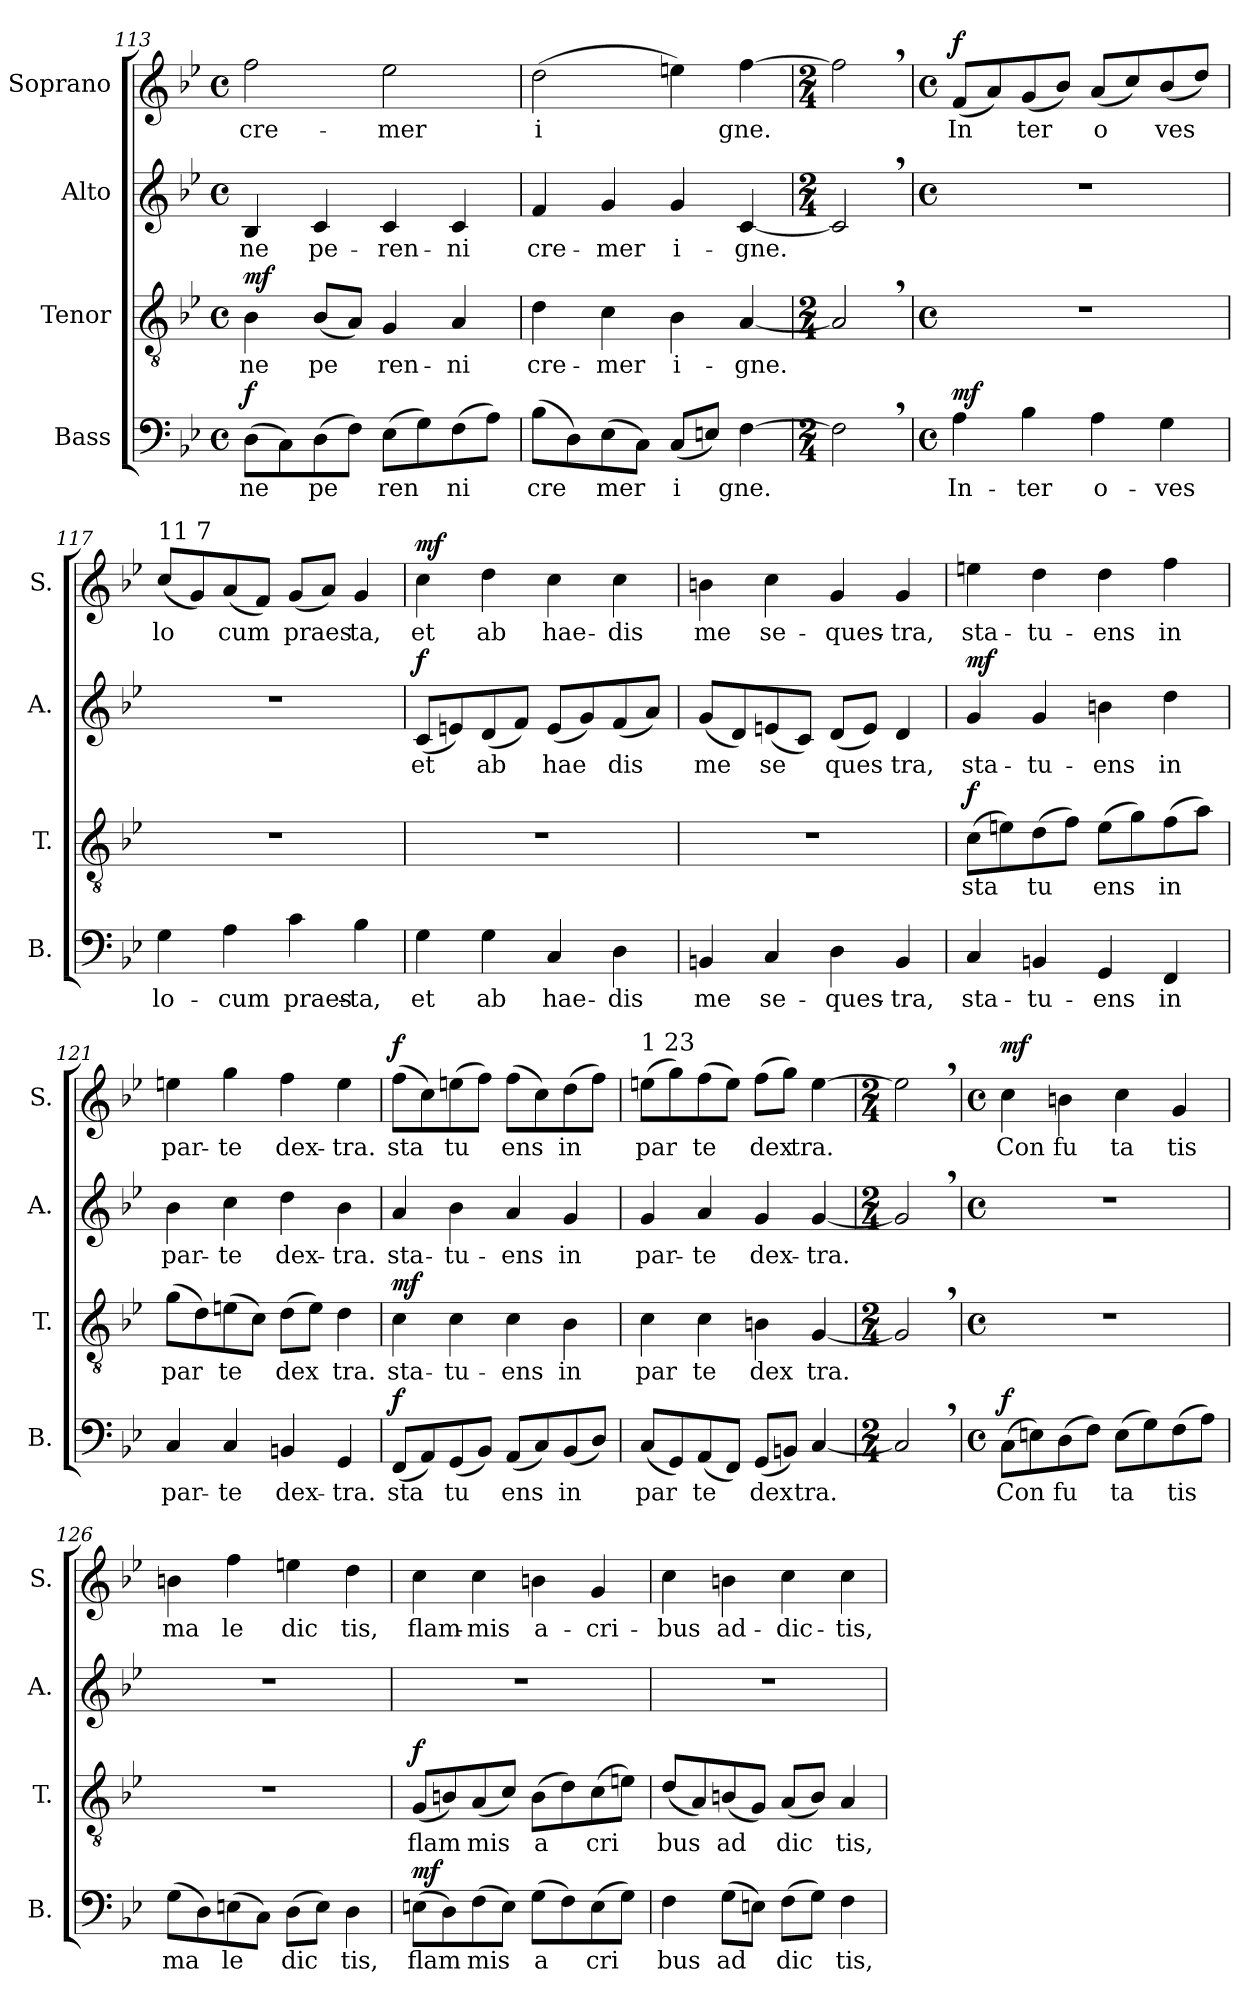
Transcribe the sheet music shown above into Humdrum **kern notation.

**kern	**text	**dynam	**kern	**text	**dynam	**kern	**text	**dynam	**kern	**text	**dynam
*part4	*part4	*part4	*part3	*part3	*part3	*part2	*part2	*part2	*part1	*part1	*part1
*staff4	*staff4	*staff4	*staff3	*staff3	*staff3	*staff2	*staff2	*staff2	*staff1	*staff1	*staff1
*I"Bass	*	*	*I"Tenor	*	*	*I"Alto	*	*	*I"Soprano	*	*
*I'B.	*	*	*I'T.	*	*	*I'A.	*	*	*I'S.	*	*
!!LO:PB:g=z
*clefF4	*	*	*clefGv2	*	*	*clefG2	*	*	*clefG2	*	*
*k[b-e-]	*	*	*k[b-e-]	*	*	*k[b-e-]	*	*	*k[b-e-]	*	*
*B-:	*	*	*B-:	*	*	*B-:	*	*	*B-:	*	*
*M4/4	*	*	*M4/4	*	*	*M4/4	*	*	*M4/4	*	*
*met(c)	*	*	*met(c)	*	*	*met(c)	*	*	*met(c)	*	*
=113	=113	=113	=113	=113	=113	=113	=113	=113	=113	=113	=113
!	!LO:LY:b:cj	!LO:DY:a	!	!LO:LY:b:cj	!LO:DY:a	!	!LO:LY:b:cj	!	!	!LO:LY:b:cj	!
(>8D\L	ne	f	4B-\	ne	mf	4B-/	ne	.	2ff\	cre-	.
!	!LO:LY:b:cj	!	!	!	!	!	!	!	!	!	!
8C\)	.	.	.	.	.	.	.	.	.	.	.
!	!LO:LY:b:cj	!	!	!LO:LY:b:cj	!	!	!LO:LY:b:cj	!	!	!	!
(>8D\	pe-	.	(>8B-/L	pe-	.	4c/	pe-	.	.	.	.
!	!LO:LY:b:cj	!	!	!LO:LY:b:cj	!	!	!	!	!	!	!
8F\J)	--	.	8A/J)	--	.	.	.	.	.	.	.
!	!LO:LY:b:cj	!	!	!LO:LY:b:cj	!	!	!LO:LY:b:cj	!	!	!LO:LY:b:cj	!
(>8E-\L	-ren-	.	4G/	-ren-	.	4c/	-ren-	.	2ee-\	-mer	.
!	!LO:LY:b:cj	!	!	!	!	!	!	!	!	!	!
8G\)	--	.	.	.	.	.	.	.	.	.	.
!	!LO:LY:b:cj	!	!	!LO:LY:b:cj	!	!	!LO:LY:b:cj	!	!	!	!
(>8F\	-ni	.	4A/	-ni	.	4c/	-ni	.	.	.	.
!	!LO:LY:b:cj	!	!	!	!	!	!	!	!	!	!
8A\J)	.	.	.	.	.	.	.	.	.	.	.
=114	=114	=114	=114	=114	=114	=114	=114	=114	=114	=114	=114
!	!LO:LY:b:cj	!	!	!LO:LY:b:cj	!	!	!LO:LY:b:cj	!	!	!LO:LY:b:cj	!
(>8B-\L	cre-	.	4d\	cre-	.	4f/	cre-	.	(>2dd\	i-	.
!	!LO:LY:b:cj	!	!	!	!	!	!	!	!	!	!
8D\)	--	.	.	.	.	.	.	.	.	.	.
!	!LO:LY:b:cj	!	!	!LO:LY:b:cj	!	!	!LO:LY:b:cj	!	!	!	!
(>8E-\	-mer	.	4c\	-mer	.	4g/	-mer	.	.	.	.
!	!LO:LY:b:cj	!	!	!	!	!	!	!	!	!	!
8C\J)	.	.	.	.	.	.	.	.	.	.	.
!	!LO:LY:b:cj	!	!	!LO:LY:b:cj	!	!	!LO:LY:b:cj	!	!	!LO:LY:b:cj	!
(>8C/L	i-	.	4B-\	i-	.	4g/	i-	.	4een\)	--	.
!	!LO:LY:b:cj	!	!	!	!	!	!	!	!	!	!
8En/J)	--	.	.	.	.	.	.	.	.	.	.
!	!LO:LY:b:cj	!	!	!LO:LY:b:cj	!	!	!LO:LY:b:cj	!	!	!LO:LY:b:cj	!
[>4F\	-gne.	.	[<4A/	-gne.	.	[<4c/	-gne.	.	[>4ff\	-gne.	.
=115	=115	=115	=115	=115	=115	=115	=115	=115	=115	=115	=115
*M2/4	*	*	*M2/4	*	*	*M2/4	*	*	*M2/4	*	*
!	!LO:LY:b:cj	!	!	!LO:LY:b:cj	!	!	!LO:LY:b:cj	!	!	!LO:LY:b:cj	!
2F,>\]	.	.	2A,>/]	.	.	2c,>/]	.	.	2ff,>\]	.	.
=116	=116	=116	=116	=116	=116	=116	=116	=116	=116	=116	=116
*M4/4	*	*	*M4/4	*	*	*M4/4	*	*	*M4/4	*	*
*met(c)	*	*	*met(c)	*	*	*met(c)	*	*	*met(c)	*	*
!	!LO:LY:b:cj	!LO:DY:a	!	!	!	!	!	!	!	!LO:LY:b:cj	!LO:DY:a
4A\	In-	mf	1r	.	.	1r	.	.	(>8f/L	In-	f
!	!	!	!	!	!	!	!	!	!	!LO:LY:b:cj	!
.	.	.	.	.	.	.	.	.	8a/)	--	.
!	!LO:LY:b:cj	!	!	!	!	!	!	!	!	!LO:LY:b:cj	!
4B-\	-ter	.	.	.	.	.	.	.	(>8g/	-ter	.
!	!	!	!	!	!	!	!	!	!	!LO:LY:b:cj	!
.	.	.	.	.	.	.	.	.	8b-/J)	.	.
!	!LO:LY:b:cj	!	!	!	!	!	!	!	!	!LO:LY:b:cj	!
4A\	o-	.	.	.	.	.	.	.	(>8a/L	o-	.
!	!	!	!	!	!	!	!	!	!	!LO:LY:b:cj	!
.	.	.	.	.	.	.	.	.	8cc/)	--	.
!	!LO:LY:b:cj	!	!	!	!	!	!	!	!	!LO:LY:b:cj	!
4G\	-ves	.	.	.	.	.	.	.	(>8b-/	-ves	.
!	!	!	!	!	!	!	!	!	!	!LO:LY:b:cj	!
.	.	.	.	.	.	.	.	.	8dd/J)	.	.
!!LO:PB:g=z
=117	=117	=117	=117	=117	=117	=117	=117	=117	=117	=117	=117
!	!	!	!	!	!	!	!	!	!LO:TX:a:t=11 7	!	!
!	!LO:LY:b:cj	!	!	!	!	!	!	!	!	!LO:LY:b:cj	!
4G\	lo-	.	1r	.	.	1r	.	.	(>8cc/L	lo-	.
!	!	!	!	!	!	!	!	!	!	!LO:LY:b:cj	!
.	.	.	.	.	.	.	.	.	8g/)	--	.
!	!LO:LY:b:cj	!	!	!	!	!	!	!	!	!LO:LY:b:cj	!
4A\	-cum	.	.	.	.	.	.	.	(>8a/	-cum	.
!	!	!	!	!	!	!	!	!	!	!LO:LY:b:cj	!
.	.	.	.	.	.	.	.	.	8f/J)	.	.
!	!LO:LY:b:cj	!	!	!	!	!	!	!	!	!LO:LY:b:cj	!
4c\	praes-	.	.	.	.	.	.	.	(>8g/L	praes-	.
!	!	!	!	!	!	!	!	!	!	!LO:LY:b:cj	!
.	.	.	.	.	.	.	.	.	8a/J)	--	.
!	!LO:LY:b:cj	!	!	!	!	!	!	!	!	!LO:LY:b:cj	!
4B-\	-ta,	.	.	.	.	.	.	.	4g/	-ta,	.
=118	=118	=118	=118	=118	=118	=118	=118	=118	=118	=118	=118
!	!LO:LY:b:cj	!	!	!	!	!	!LO:LY:b:cj	!LO:DY:a	!	!LO:LY:b:cj	!LO:DY:a
4G\	et	.	1r	.	.	(>8c/L	et	f	4cc\	et	mf
!	!	!	!	!	!	!	!LO:LY:b:cj	!	!	!	!
.	.	.	.	.	.	8en/)	.	.	.	.	.
!	!LO:LY:b:cj	!	!	!	!	!	!LO:LY:b:cj	!	!	!LO:LY:b:cj	!
4G\	ab	.	.	.	.	(>8d/	ab	.	4dd\	ab	.
!	!	!	!	!	!	!	!LO:LY:b:cj	!	!	!	!
.	.	.	.	.	.	8f/J)	.	.	.	.	.
!	!LO:LY:b:cj	!	!	!	!	!	!LO:LY:b:cj	!	!	!LO:LY:b:cj	!
4C/	hae-	.	.	.	.	(>8e/L	hae-	.	4cc\	hae-	.
!	!	!	!	!	!	!	!LO:LY:b:cj	!	!	!	!
.	.	.	.	.	.	8g/)	--	.	.	.	.
!	!LO:LY:b:cj	!	!	!	!	!	!LO:LY:b:cj	!	!	!LO:LY:b:cj	!
4D\	-dis	.	.	.	.	(>8f/	-dis	.	4cc\	-dis	.
!	!	!	!	!	!	!	!LO:LY:b:cj	!	!	!	!
.	.	.	.	.	.	8a/J)	.	.	.	.	.
=119	=119	=119	=119	=119	=119	=119	=119	=119	=119	=119	=119
!	!LO:LY:b:cj	!	!	!	!	!	!LO:LY:b:cj	!	!	!LO:LY:b:cj	!
4BBn/	me	.	1r	.	.	(>8g/L	me	.	4bn\	me	.
!	!	!	!	!	!	!	!LO:LY:b:cj	!	!	!	!
.	.	.	.	.	.	8d/)	.	.	.	.	.
!	!LO:LY:b:cj	!	!	!	!	!	!LO:LY:b:cj	!	!	!LO:LY:b:cj	!
4C/	se-	.	.	.	.	(>8en/	se-	.	4cc\	se-	.
!	!	!	!	!	!	!	!LO:LY:b:cj	!	!	!	!
.	.	.	.	.	.	8c/J)	--	.	.	.	.
!	!LO:LY:b:cj	!	!	!	!	!	!LO:LY:b:cj	!	!	!LO:LY:b:cj	!
4D\	-ques-	.	.	.	.	(>8d/L	-ques-	.	4g/	-ques-	.
!	!	!	!	!	!	!	!LO:LY:b:cj	!	!	!	!
.	.	.	.	.	.	8e/J)	--	.	.	.	.
!	!LO:LY:b:cj	!	!	!	!	!	!LO:LY:b:cj	!	!	!LO:LY:b:cj	!
4BB/	-tra,	.	.	.	.	4d/	-tra,	.	4g/	-tra,	.
!!LO:PB:g=z
=120	=120	=120	=120	=120	=120	=120	=120	=120	=120	=120	=120
!	!LO:LY:b:cj	!	!	!LO:LY:b:cj	!LO:DY:a	!	!LO:LY:b:cj	!LO:DY:a	!	!LO:LY:b:cj	!
4C/	sta-	.	(>8c\L	sta-	f	4g/	sta-	mf	4een\	sta-	.
!	!	!	!	!LO:LY:b:cj	!	!	!	!	!	!	!
.	.	.	8en\)	--	.	.	.	.	.	.	.
!	!LO:LY:b:cj	!	!	!LO:LY:b:cj	!	!	!LO:LY:b:cj	!	!	!LO:LY:b:cj	!
4BBn/	-tu-	.	(>8d\	-tu-	.	4g/	-tu-	.	4dd\	-tu-	.
!	!	!	!	!LO:LY:b:cj	!	!	!	!	!	!	!
.	.	.	8f\J)	--	.	.	.	.	.	.	.
!	!LO:LY:b:cj	!	!	!LO:LY:b:cj	!	!	!LO:LY:b:cj	!	!	!LO:LY:b:cj	!
4GG/	-ens	.	(>8e\L	-ens	.	4bn\	-ens	.	4dd\	-ens	.
!	!	!	!	!LO:LY:b:cj	!	!	!	!	!	!	!
.	.	.	8g\)	.	.	.	.	.	.	.	.
!	!LO:LY:b:cj	!	!	!LO:LY:b:cj	!	!	!LO:LY:b:cj	!	!	!LO:LY:b:cj	!
4FF/	in	.	(>8f\	in	.	4dd\	in	.	4ff\	in	.
!	!	!	!	!LO:LY:b:cj	!	!	!	!	!	!	!
.	.	.	8a\J)	.	.	.	.	.	.	.	.
=121	=121	=121	=121	=121	=121	=121	=121	=121	=121	=121	=121
!	!LO:LY:b:cj	!	!	!LO:LY:b:cj	!	!	!LO:LY:b:cj	!	!	!LO:LY:b:cj	!
4C/	par-	.	(>8g\L	par-	.	4b-\	par-	.	4een\	par-	.
!	!	!	!	!LO:LY:b:cj	!	!	!	!	!	!	!
.	.	.	8d\)	--	.	.	.	.	.	.	.
!	!LO:LY:b:cj	!	!	!LO:LY:b:cj	!	!	!LO:LY:b:cj	!	!	!LO:LY:b:cj	!
4C/	-te	.	(>8en\	-te	.	4cc\	-te	.	4gg\	-te	.
!	!	!	!	!LO:LY:b:cj	!	!	!	!	!	!	!
.	.	.	8c\J)	.	.	.	.	.	.	.	.
!	!LO:LY:b:cj	!	!	!LO:LY:b:cj	!	!	!LO:LY:b:cj	!	!	!LO:LY:b:cj	!
4BBn/	dex-	.	(>8d\L	dex-	.	4dd\	dex-	.	4ff\	dex-	.
!	!	!	!	!LO:LY:b:cj	!	!	!	!	!	!	!
.	.	.	8e\J)	--	.	.	.	.	.	.	.
!	!LO:LY:b:cj	!	!	!LO:LY:b:cj	!	!	!LO:LY:b:cj	!	!	!LO:LY:b:cj	!
4GG/	-tra.	.	4d\	-tra.	.	4b-\	-tra.	.	4ee\	-tra.	.
=122	=122	=122	=122	=122	=122	=122	=122	=122	=122	=122	=122
!	!LO:LY:b:cj	!LO:DY:a	!	!LO:LY:b:cj	!LO:DY:a	!	!LO:LY:b:cj	!	!	!LO:LY:b:cj	!LO:DY:a
(>8FF/L	sta-	f	4c\	sta-	mf	4a/	sta-	.	(>8ff\L	sta-	f
!	!LO:LY:b:cj	!	!	!	!	!	!	!	!	!LO:LY:b:cj	!
8AA/)	--	.	.	.	.	.	.	.	8cc\)	--	.
!	!LO:LY:b:cj	!	!	!LO:LY:b:cj	!	!	!LO:LY:b:cj	!	!	!LO:LY:b:cj	!
(>8GG/	-tu-	.	4c\	-tu-	.	4b-\	-tu-	.	(>8een\	-tu-	.
!	!LO:LY:b:cj	!	!	!	!	!	!	!	!	!LO:LY:b:cj	!
8BB-/J)	--	.	.	.	.	.	.	.	8ff\J)	--	.
!	!LO:LY:b:cj	!	!	!LO:LY:b:cj	!	!	!LO:LY:b:cj	!	!	!LO:LY:b:cj	!
(>8AA/L	-ens	.	4c\	-ens	.	4a/	-ens	.	(>8ff\L	-ens	.
!	!LO:LY:b:cj	!	!	!	!	!	!	!	!	!LO:LY:b:cj	!
8C/)	.	.	.	.	.	.	.	.	8cc\)	.	.
!	!LO:LY:b:cj	!	!	!LO:LY:b:cj	!	!	!LO:LY:b:cj	!	!	!LO:LY:b:cj	!
(>8BB-/	in	.	4B-\	in	.	4g/	in	.	(>8dd\	in	.
!	!LO:LY:b:cj	!	!	!	!	!	!	!	!	!LO:LY:b:cj	!
8D/J)	.	.	.	.	.	.	.	.	8ff\J)	.	.
!!LO:PB:g=z
=123	=123	=123	=123	=123	=123	=123	=123	=123	=123	=123	=123
!	!	!	!	!	!	!	!	!	!LO:TX:a:t=1 23	!	!
!	!LO:LY:b:cj	!	!	!LO:LY:b:cj	!	!	!LO:LY:b:cj	!	!	!LO:LY:b:cj	!
(>8C/L	par-	.	4c\	par	.	4g/	par-	.	(>8een\L	par	.
!	!LO:LY:b:cj	!	!	!	!	!	!	!	!	!LO:LY:b:cj	!
8GG/)	--	.	.	.	.	.	.	.	8gg\)	.	.
!	!LO:LY:b:cj	!	!	!LO:LY:b:cj	!	!	!LO:LY:b:cj	!	!	!LO:LY:b:cj	!
(>8AA/	-te	.	4c\	te	.	4a/	-te	.	(>8ff\	te	.
!	!LO:LY:b:cj	!	!	!	!	!	!	!	!	!LO:LY:b:cj	!
8FF/J)	.	.	.	.	.	.	.	.	8ee\J)	.	.
!	!LO:LY:b:cj	!	!	!LO:LY:b:cj	!	!	!LO:LY:b:cj	!	!	!LO:LY:b:cj	!
(>8GG/L	dex-	.	4Bn\	dex	.	4g/	dex-	.	(>8ff\L	dex	.
!	!LO:LY:b:cj	!	!	!	!	!	!	!	!	!LO:LY:b:cj	!
8BBn/J)	--	.	.	.	.	.	.	.	8gg\J)	.	.
!	!LO:LY:b:cj	!	!	!LO:LY:b:cj	!	!	!LO:LY:b:cj	!	!	!LO:LY:b:cj	!
[<4C/	-tra.	.	[<4G/	tra.	.	[<4g/	-tra.	.	[>4ee\	tra.	.
=124	=124	=124	=124	=124	=124	=124	=124	=124	=124	=124	=124
*M2/4	*	*	*M2/4	*	*	*M2/4	*	*	*M2/4	*	*
!	!LO:LY:b:cj	!	!	!LO:LY:b:cj	!	!	!LO:LY:b:cj	!	!	!LO:LY:b:cj	!
2C,>/]	.	.	2G,>/]	.	.	2g,>/]	.	.	2ee,>\]	.	.
=125	=125	=125	=125	=125	=125	=125	=125	=125	=125	=125	=125
*M4/4	*	*	*M4/4	*	*	*M4/4	*	*	*M4/4	*	*
*met(c)	*	*	*met(c)	*	*	*met(c)	*	*	*met(c)	*	*
!	!LO:LY:b:cj	!LO:DY:a	!	!	!	!	!	!	!	!LO:LY:b:cj	!LO:DY:a
(>8C\L	Con-	f	1r	.	.	1r	.	.	4cc\	Con	mf
!	!LO:LY:b:cj	!	!	!	!	!	!	!	!	!	!
8En\)	--	.	.	.	.	.	.	.	.	.	.
!	!LO:LY:b:cj	!	!	!	!	!	!	!	!	!LO:LY:b:cj	!
(>8D\	-fu-	.	.	.	.	.	.	.	4bn\	fu	.
!	!LO:LY:b:cj	!	!	!	!	!	!	!	!	!	!
8F\J)	--	.	.	.	.	.	.	.	.	.	.
!	!LO:LY:b:cj	!	!	!	!	!	!	!	!	!LO:LY:b:cj	!
(>8E\L	-ta-	.	.	.	.	.	.	.	4cc\	ta	.
!	!LO:LY:b:cj	!	!	!	!	!	!	!	!	!	!
8G\)	--	.	.	.	.	.	.	.	.	.	.
!	!LO:LY:b:cj	!	!	!	!	!	!	!	!	!LO:LY:b:cj	!
(>8F\	-tis	.	.	.	.	.	.	.	4g/	tis	.
!	!LO:LY:b:cj	!	!	!	!	!	!	!	!	!	!
8A\J)	.	.	.	.	.	.	.	.	.	.	.
=126	=126	=126	=126	=126	=126	=126	=126	=126	=126	=126	=126
!	!LO:LY:b:cj	!	!	!	!	!	!	!	!	!LO:LY:b:cj	!
(>8G\L	ma-	.	1r	.	.	1r	.	.	4bn\	ma	.
!	!LO:LY:b:cj	!	!	!	!	!	!	!	!	!	!
8D\)	--	.	.	.	.	.	.	.	.	.	.
!	!LO:LY:b:cj	!	!	!	!	!	!	!	!	!LO:LY:b:cj	!
(>8En\	-le-	.	.	.	.	.	.	.	4ff\	le	.
!	!LO:LY:b:cj	!	!	!	!	!	!	!	!	!	!
8C\J)	--	.	.	.	.	.	.	.	.	.	.
!	!LO:LY:b:cj	!	!	!	!	!	!	!	!	!LO:LY:b:cj	!
(>8D\L	-dic-	.	.	.	.	.	.	.	4een\	dic	.
!	!LO:LY:b:cj	!	!	!	!	!	!	!	!	!	!
8E\J)	--	.	.	.	.	.	.	.	.	.	.
!	!LO:LY:b:cj	!	!	!	!	!	!	!	!	!LO:LY:b:cj	!
4D\	-tis,	.	.	.	.	.	.	.	4dd\	tis,	.
!!LO:PB:g=z
=127	=127	=127	=127	=127	=127	=127	=127	=127	=127	=127	=127
!	!LO:LY:b:cj	!LO:DY:a	!	!LO:LY:b:cj	!LO:DY:a	!	!	!	!	!LO:LY:b:cj	!
(>8En\L	flam-	mf	(>8G/L	flam-	f	1r	.	.	4cc\	flam-	.
!	!LO:LY:b:cj	!	!	!LO:LY:b:cj	!	!	!	!	!	!	!
8D\)	--	.	8Bn/)	--	.	.	.	.	.	.	.
!	!LO:LY:b:cj	!	!	!LO:LY:b:cj	!	!	!	!	!	!LO:LY:b:cj	!
(>8F\	-mis	.	(>8A/	-mis	.	.	.	.	4cc\	-mis	.
!	!LO:LY:b:cj	!	!	!LO:LY:b:cj	!	!	!	!	!	!	!
8E\J)	.	.	8c/J)	.	.	.	.	.	.	.	.
!	!LO:LY:b:cj	!	!	!LO:LY:b:cj	!	!	!	!	!	!LO:LY:b:cj	!
(>8G\L	a-	.	(>8B\L	a-	.	.	.	.	4bn\	a-	.
!	!LO:LY:b:cj	!	!	!LO:LY:b:cj	!	!	!	!	!	!	!
8F\)	--	.	8d\)	--	.	.	.	.	.	.	.
!	!LO:LY:b:cj	!	!	!LO:LY:b:cj	!	!	!	!	!	!LO:LY:b:cj	!
(>8E\	-cri-	.	(>8c\	-cri-	.	.	.	.	4g/	-cri-	.
!	!LO:LY:b:cj	!	!	!LO:LY:b:cj	!	!	!	!	!	!	!
8G\J)	--	.	8en\J)	--	.	.	.	.	.	.	.
=128	=128	=128	=128	=128	=128	=128	=128	=128	=128	=128	=128
!	!LO:LY:b:cj	!	!	!LO:LY:b:cj	!	!	!	!	!	!LO:LY:b:cj	!
4F\	-bus	.	(>8d/L	-bus	.	1r	.	.	4cc\	-bus	.
!	!	!	!	!LO:LY:b:cj	!	!	!	!	!	!	!
.	.	.	8A/)	.	.	.	.	.	.	.	.
!	!LO:LY:b:cj	!	!	!LO:LY:b:cj	!	!	!	!	!	!LO:LY:b:cj	!
(>8G\L	ad-	.	(>8Bn/	ad-	.	.	.	.	4bn\	ad-	.
!	!LO:LY:b:cj	!	!	!LO:LY:b:cj	!	!	!	!	!	!	!
8En\J)	--	.	8G/J)	--	.	.	.	.	.	.	.
!	!LO:LY:b:cj	!	!	!LO:LY:b:cj	!	!	!	!	!	!LO:LY:b:cj	!
(>8F\L	-dic-	.	(>8A/L	-dic-	.	.	.	.	4cc\	-dic-	.
!	!LO:LY:b:cj	!	!	!LO:LY:b:cj	!	!	!	!	!	!	!
8G\J)	--	.	8B/J)	--	.	.	.	.	.	.	.
!	!LO:LY:b:cj	!	!	!LO:LY:b:cj	!	!	!	!	!	!LO:LY:b:cj	!
4F\	-tis,	.	4A/	-tis,	.	.	.	.	4cc\	-tis,	.
=	=	=	=	=	=	=	=	=	=	=	=
*-	*-	*-	*-	*-	*-	*-	*-	*-	*-	*-	*-
